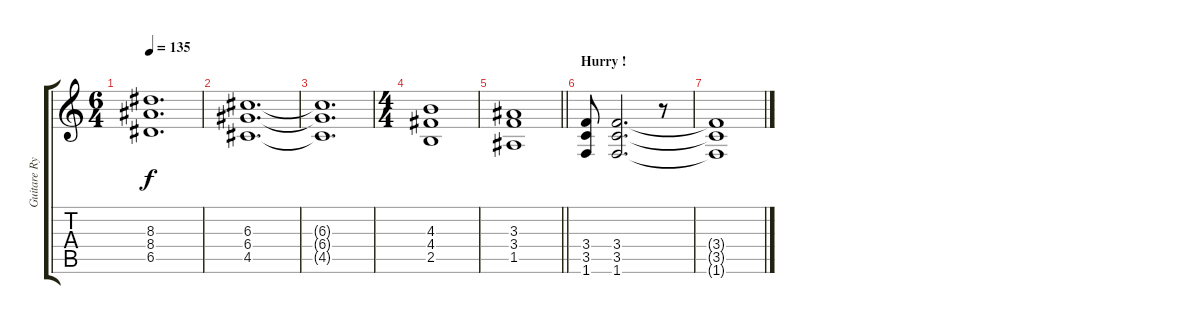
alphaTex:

\track ("Guitare Rythme" "Guitare Ry") {instrument overdrivenguitar}
\staff {score tabs}
\tuning (E4 B3 G3 D3 A2 E2) {hide}
\ts (6 4)
\tempo 135
\clef g2
\ks c
(8.3 8.4 6.5).1{d dy f} |
(6.3 6.4 4.5).1{d} |
(6.3{t} 6.4{t} 4.5{t}).1{d} |
\ts (4 4)
(4.3 4.4 2.5).1 |
\barLineRight lightlight
(3.3 3.4 1.5).1 |
\section ("" "Hurry !")
(3.4 3.5 1.6).8 (3.4 3.5 1.6).2{d} r.8 |
(3.4{t} 3.5{t} 1.6{t}).1
